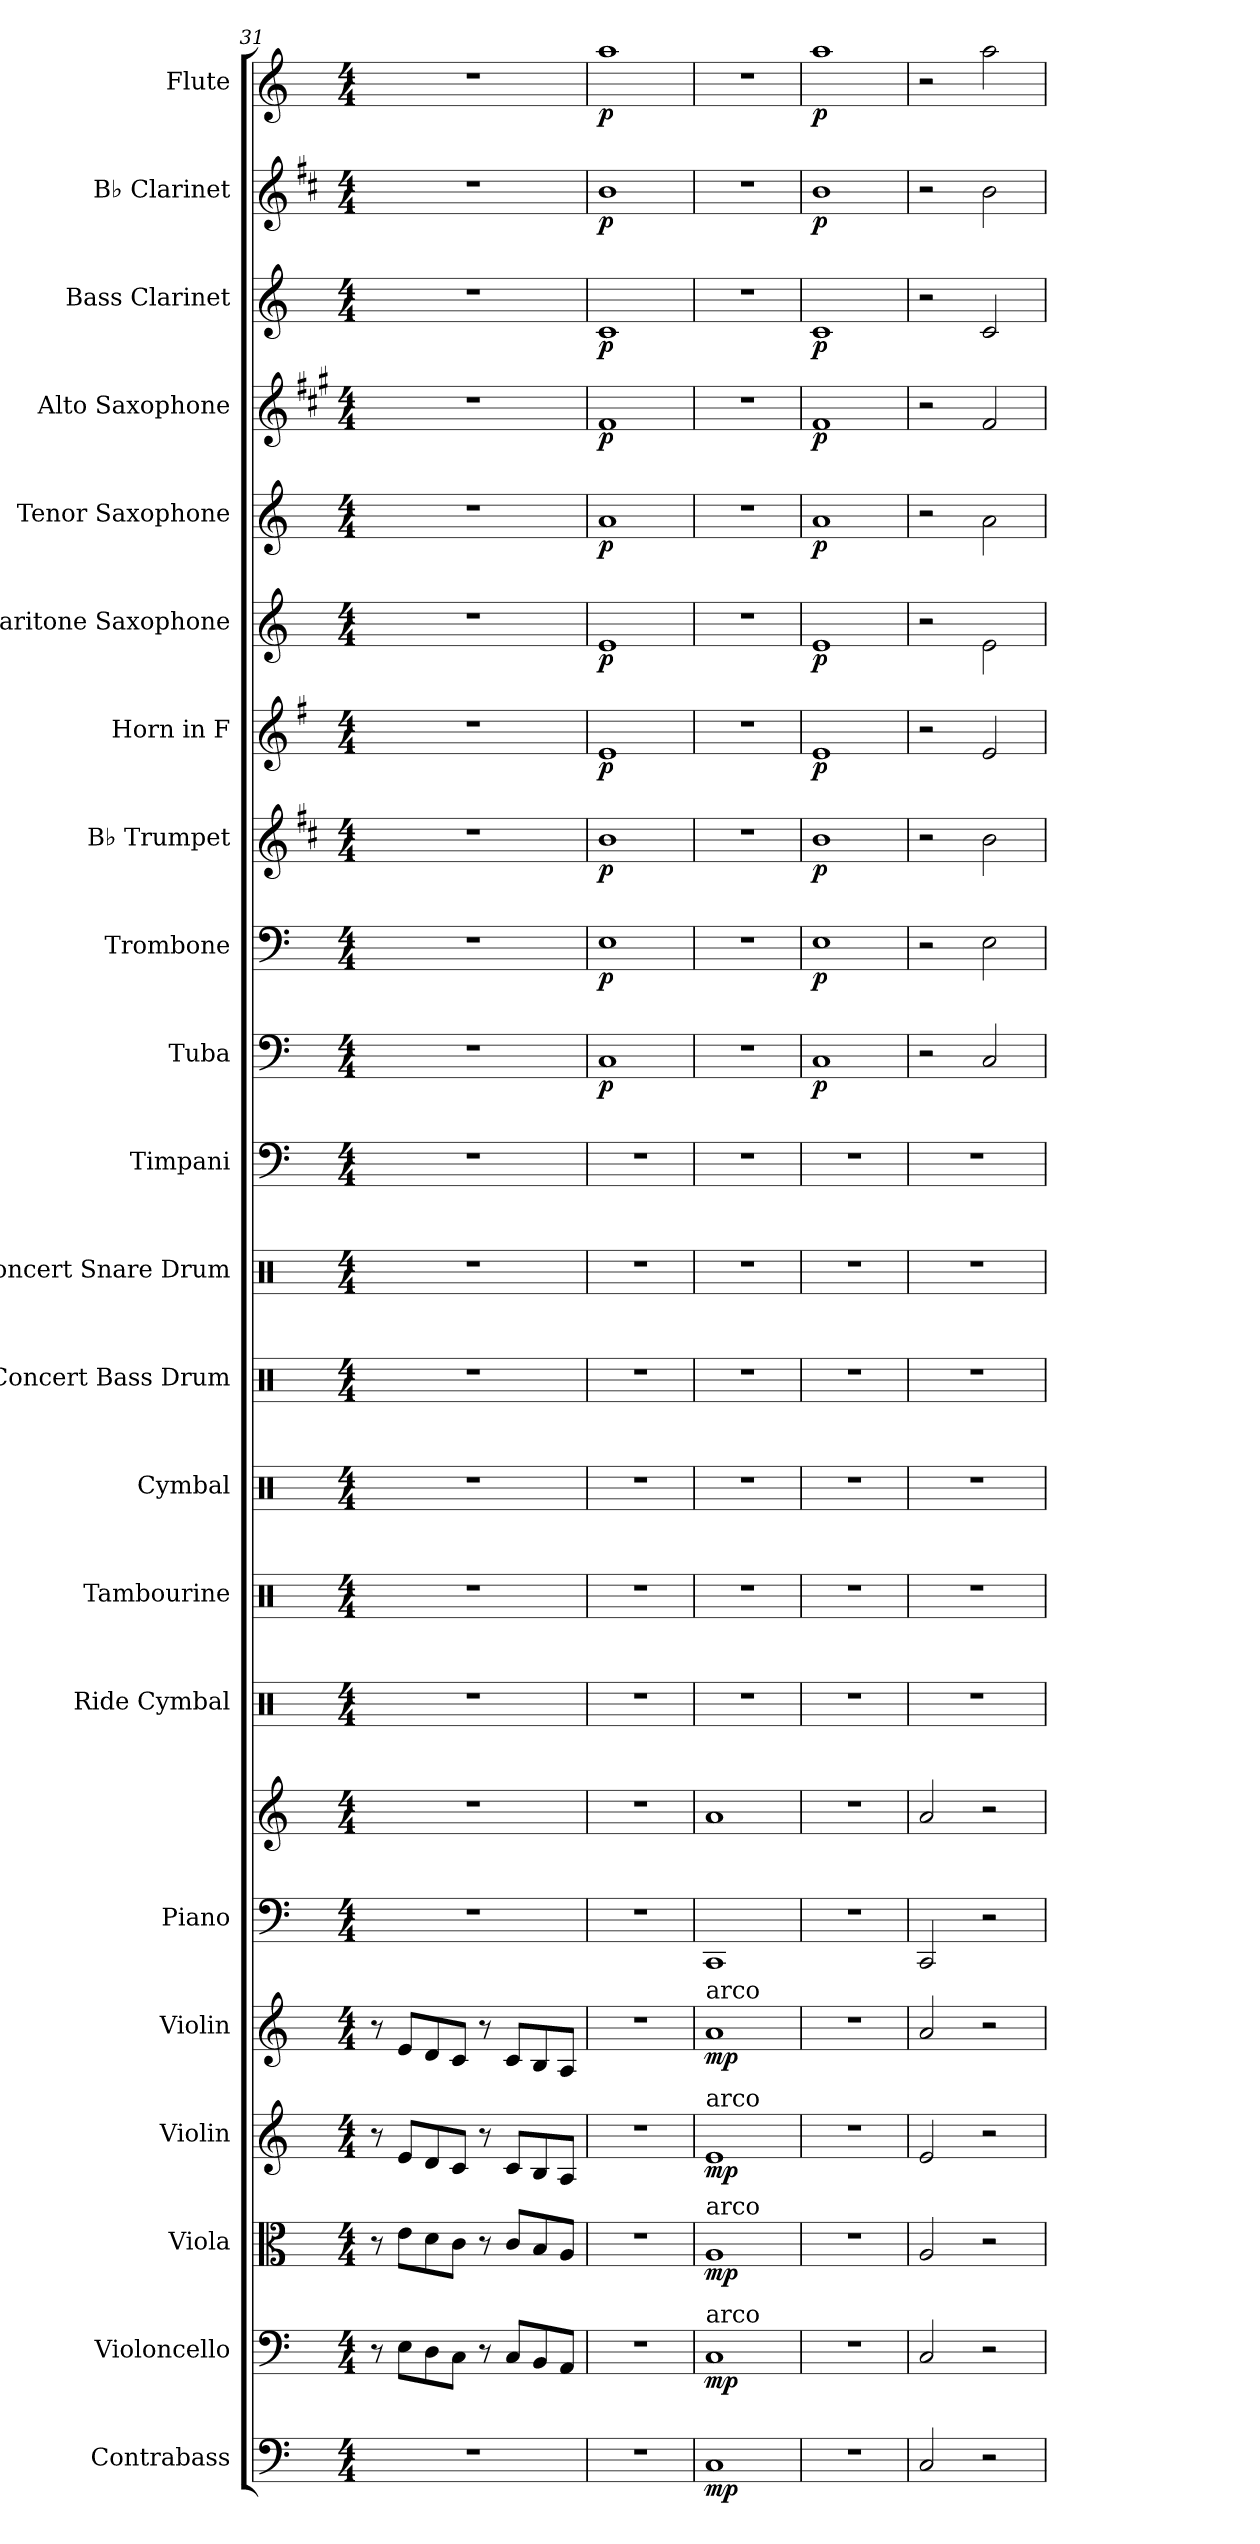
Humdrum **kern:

**kern	**dynam	**kern	**dynam	**kern	**dynam	**kern	**dynam	**kern	**dynam	**kern	**kern	**dynam	**kern	**kern	**kern	**kern	**kern	**kern	**kern	**dynam	**kern	**dynam	**kern	**dynam	**kern	**dynam	**kern	**dynam	**kern	**dynam	**kern	**dynam	**kern	**dynam	**kern	**dynam	**kern	**dynam
*part22	*part22	*part21	*part21	*part20	*part20	*part19	*part19	*part18	*part18	*part17	*part17	*part17	*part16	*part15	*part14	*part13	*part12	*part11	*part10	*part10	*part9	*part9	*part8	*part8	*part7	*part7	*part6	*part6	*part5	*part5	*part4	*part4	*part3	*part3	*part2	*part2	*part1	*part1
*staff23	*staff23	*staff22	*staff22	*staff21	*staff21	*staff20	*staff20	*staff19	*staff19	*staff18	*staff17	*staff17/18	*staff16	*staff15	*staff14	*staff13	*staff12	*staff11	*staff10	*staff10	*staff9	*staff9	*staff8	*staff8	*staff7	*staff7	*staff6	*staff6	*staff5	*staff5	*staff4	*staff4	*staff3	*staff3	*staff2	*staff2	*staff1	*staff1
*I"Contrabass	*	*I"Violoncello	*	*I"Viola	*	*I"Violin	*	*I"Violin	*	*I"Piano	*	*	*I"Ride Cymbal	*I"Tambourine	*I"Cymbal	*I"Concert Bass Drum	*I"Concert Snare Drum	*I"Timpani	*I"Tuba	*	*I"Trombone	*	*I"B♭ Trumpet	*	*I"Horn in F	*	*I"Baritone Saxophone	*	*I"Tenor Saxophone	*	*I"Alto Saxophone	*	*I"Bass Clarinet	*	*I"B♭ Clarinet	*	*I"Flute	*
*I'Cb.	*	*I'Vc.	*	*I'Vla.	*	*I'Vln.	*	*I'Vln.	*	*I'Pno.	*	*	*I'R. Cym.	*I'Tamb.	*I'Cym.	*I'Con. BD	*I'Con. Sn.	*I'Timp.	*I'Tba.	*	*I'Tbn.	*	*I'B♭ Tpt.	*	*	*	*I'Bar. Sax.	*	*I'T. Sax.	*	*I'A. Sax.	*	*I'B. Cl.	*	*I'B♭ Cl.	*	*I'Fl.	*
!!LO:PB:g=z
*clefF4	*	*clefF4	*	*clefC3	*	*clefG2	*	*clefG2	*	*clefF4	*clefG2	*	*clefX	*clefX	*clefX	*clefX	*clefX	*clefF4	*clefF4	*	*clefF4	*	*clefG2	*	*clefG2	*	*clefG2	*	*clefG2	*	*clefG2	*	*clefG2	*	*clefG2	*	*clefG2	*
*ITrd7c12	*	*	*	*	*	*	*	*	*	*	*	*	*	*	*	*	*	*	*	*	*	*	*ITrd1c2	*	*ITrd4c7	*	*ITrd12c21	*	*ITrd8c14	*	*ITrd5c9	*	*ITrd8c14	*	*ITrd1c2	*	*	*
*k[]	*	*k[]	*	*k[]	*	*k[]	*	*k[]	*	*k[]	*k[]	*	*k[]	*k[]	*k[]	*k[]	*k[]	*k[]	*k[]	*	*k[]	*	*k[]	*	*k[]	*	*k[]	*	*k[]	*	*k[]	*	*k[]	*	*k[]	*	*k[]	*
*M4/4	*	*M4/4	*	*M4/4	*	*M4/4	*	*M4/4	*	*M4/4	*M4/4	*	*M4/4	*M4/4	*M4/4	*M4/4	*M4/4	*M4/4	*M4/4	*	*M4/4	*	*M4/4	*	*M4/4	*	*M4/4	*	*M4/4	*	*M4/4	*	*M4/4	*	*M4/4	*	*M4/4	*
=31	=31	=31	=31	=31	=31	=31	=31	=31	=31	=31	=31	=31	=31	=31	=31	=31	=31	=31	=31	=31	=31	=31	=31	=31	=31	=31	=31	=31	=31	=31	=31	=31	=31	=31	=31	=31	=31	=31
1r	.	8r	.	8r	.	8r	.	8r	.	1r	1r	.	1r	1r	1r	1r	1r	1r	1r	.	1r	.	1r	.	1r	.	1r	.	1r	.	1r	.	1r	.	1r	.	1r	.
.	.	8E\L	.	8e\L	.	8e/L	.	8e/L	.	.	.	.	.	.	.	.	.	.	.	.	.	.	.	.	.	.	.	.	.	.	.	.	.	.	.	.	.	.
.	.	8D\	.	8d\	.	8d/	.	8d/	.	.	.	.	.	.	.	.	.	.	.	.	.	.	.	.	.	.	.	.	.	.	.	.	.	.	.	.	.	.
.	.	8C\J	.	8c\J	.	8c/J	.	8c/J	.	.	.	.	.	.	.	.	.	.	.	.	.	.	.	.	.	.	.	.	.	.	.	.	.	.	.	.	.	.
.	.	8r	.	8r	.	8r	.	8r	.	.	.	.	.	.	.	.	.	.	.	.	.	.	.	.	.	.	.	.	.	.	.	.	.	.	.	.	.	.
.	.	8C/L	.	8c/L	.	8c/L	.	8c/L	.	.	.	.	.	.	.	.	.	.	.	.	.	.	.	.	.	.	.	.	.	.	.	.	.	.	.	.	.	.
.	.	8BB/	.	8B/	.	8B/	.	8B/	.	.	.	.	.	.	.	.	.	.	.	.	.	.	.	.	.	.	.	.	.	.	.	.	.	.	.	.	.	.
.	.	8AA/J	.	8A/J	.	8A/J	.	8A/J	.	.	.	.	.	.	.	.	.	.	.	.	.	.	.	.	.	.	.	.	.	.	.	.	.	.	.	.	.	.
=32	=32	=32	=32	=32	=32	=32	=32	=32	=32	=32	=32	=32	=32	=32	=32	=32	=32	=32	=32	=32	=32	=32	=32	=32	=32	=32	=32	=32	=32	=32	=32	=32	=32	=32	=32	=32	=32	=32
!	!	!	!	!	!	!	!	!	!	!	!	!	!	!	!	!	!	!	!	!LO:DY:b	!	!LO:DY:b	!	!LO:DY:b	!	!LO:DY:b	!	!LO:DY:b	!	!LO:DY:b	!	!LO:DY:b	!	!LO:DY:b	!	!LO:DY:b	!	!LO:DY:b
1r	.	1r	.	1r	.	1r	.	1r	.	1r	1r	.	1r	1r	1r	1r	1r	1r	1C	p	1E	p	1a	p	1A	p	1E	p	1A	p	1A	p	1C	p	1a	p	1aa	p
=33	=33	=33	=33	=33	=33	=33	=33	=33	=33	=33	=33	=33	=33	=33	=33	=33	=33	=33	=33	=33	=33	=33	=33	=33	=33	=33	=33	=33	=33	=33	=33	=33	=33	=33	=33	=33	=33	=33
!	!	!	!	!	!	!	!	!LO:TX:a:t=arco	!	!	!	!	!	!	!	!	!	!	!	!	!	!	!	!	!	!	!	!	!	!	!	!	!	!	!	!	!	!
!	!	!	!	!	!	!LO:TX:a:t=arco	!	!	!	!	!	!	!	!	!	!	!	!	!	!	!	!	!	!	!	!	!	!	!	!	!	!	!	!	!	!	!	!
!	!	!	!	!LO:TX:a:t=arco	!	!	!	!	!	!	!	!	!	!	!	!	!	!	!	!	!	!	!	!	!	!	!	!	!	!	!	!	!	!	!	!	!	!
!	!	!LO:TX:a:t=arco	!	!	!	!	!	!	!	!	!	!	!	!	!	!	!	!	!	!	!	!	!	!	!	!	!	!	!	!	!	!	!	!	!	!	!	!
!	!LO:DY:b	!	!LO:DY:b	!	!LO:DY:b	!	!LO:DY:b	!	!LO:DY:b	!	!	!LO:DY:b=2	!	!	!	!	!	!	!	!	!	!	!	!	!	!	!	!	!	!	!	!	!	!	!	!	!	!
!	!	!	!	!	!	!	!	!	!	!	!	!LO:DY:n=1:b	!	!	!	!	!	!	!	!	!	!	!	!	!	!	!	!	!	!	!	!	!	!	!	!	!	!
1CC	mp	1C	mp	1A	mp	1e	mp	1a	mp	1CC	1a	mp mp	1r	1r	1r	1r	1r	1r	1r	.	1r	.	1r	.	1r	.	1r	.	1r	.	1r	.	1r	.	1r	.	1r	.
=34	=34	=34	=34	=34	=34	=34	=34	=34	=34	=34	=34	=34	=34	=34	=34	=34	=34	=34	=34	=34	=34	=34	=34	=34	=34	=34	=34	=34	=34	=34	=34	=34	=34	=34	=34	=34	=34	=34
!	!	!	!	!	!	!	!	!	!	!	!	!	!	!	!	!	!	!	!	!LO:DY:b	!	!LO:DY:b	!	!LO:DY:b	!	!LO:DY:b	!	!LO:DY:b	!	!LO:DY:b	!	!LO:DY:b	!	!LO:DY:b	!	!LO:DY:b	!	!LO:DY:b
1r	.	1r	.	1r	.	1r	.	1r	.	1r	1r	.	1r	1r	1r	1r	1r	1r	1C	p	1E	p	1a	p	1A	p	1E	p	1A	p	1A	p	1C	p	1a	p	1aa	p
=35	=35	=35	=35	=35	=35	=35	=35	=35	=35	=35	=35	=35	=35	=35	=35	=35	=35	=35	=35	=35	=35	=35	=35	=35	=35	=35	=35	=35	=35	=35	=35	=35	=35	=35	=35	=35	=35	=35
2CC/	.	2C/	.	2A/	.	2e/	.	2a/	.	2CC/	2a/	.	1r	1r	1r	1r	1r	1r	2r	.	2r	.	2r	.	2r	.	2r	.	2r	.	2r	.	2r	.	2r	.	2r	.
2r	.	2r	.	2r	.	2r	.	2r	.	2r	2r	.	.	.	.	.	.	.	2C/	.	2E\	.	2a\	.	2A/	.	2E\	.	2A\	.	2A/	.	2C/	.	2a\	.	2aa\	.
=	=	=	=	=	=	=	=	=	=	=	=	=	=	=	=	=	=	=	=	=	=	=	=	=	=	=	=	=	=	=	=	=	=	=	=	=	=	=
*-	*-	*-	*-	*-	*-	*-	*-	*-	*-	*-	*-	*-	*-	*-	*-	*-	*-	*-	*-	*-	*-	*-	*-	*-	*-	*-	*-	*-	*-	*-	*-	*-	*-	*-	*-	*-	*-	*-
